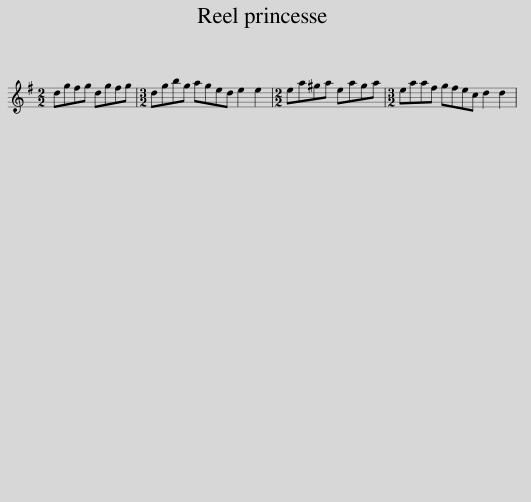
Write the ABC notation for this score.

X:1
L:1/8
M:2/2
I:linebreak $
K:G
V:1 treble
V:1
 dgfg dgfg |[M:3/2] dgbg aged e2 e2 |[M:2/2] ea^ga eaga |[M:3/2] eaaf gfec d2 d2 | %4
